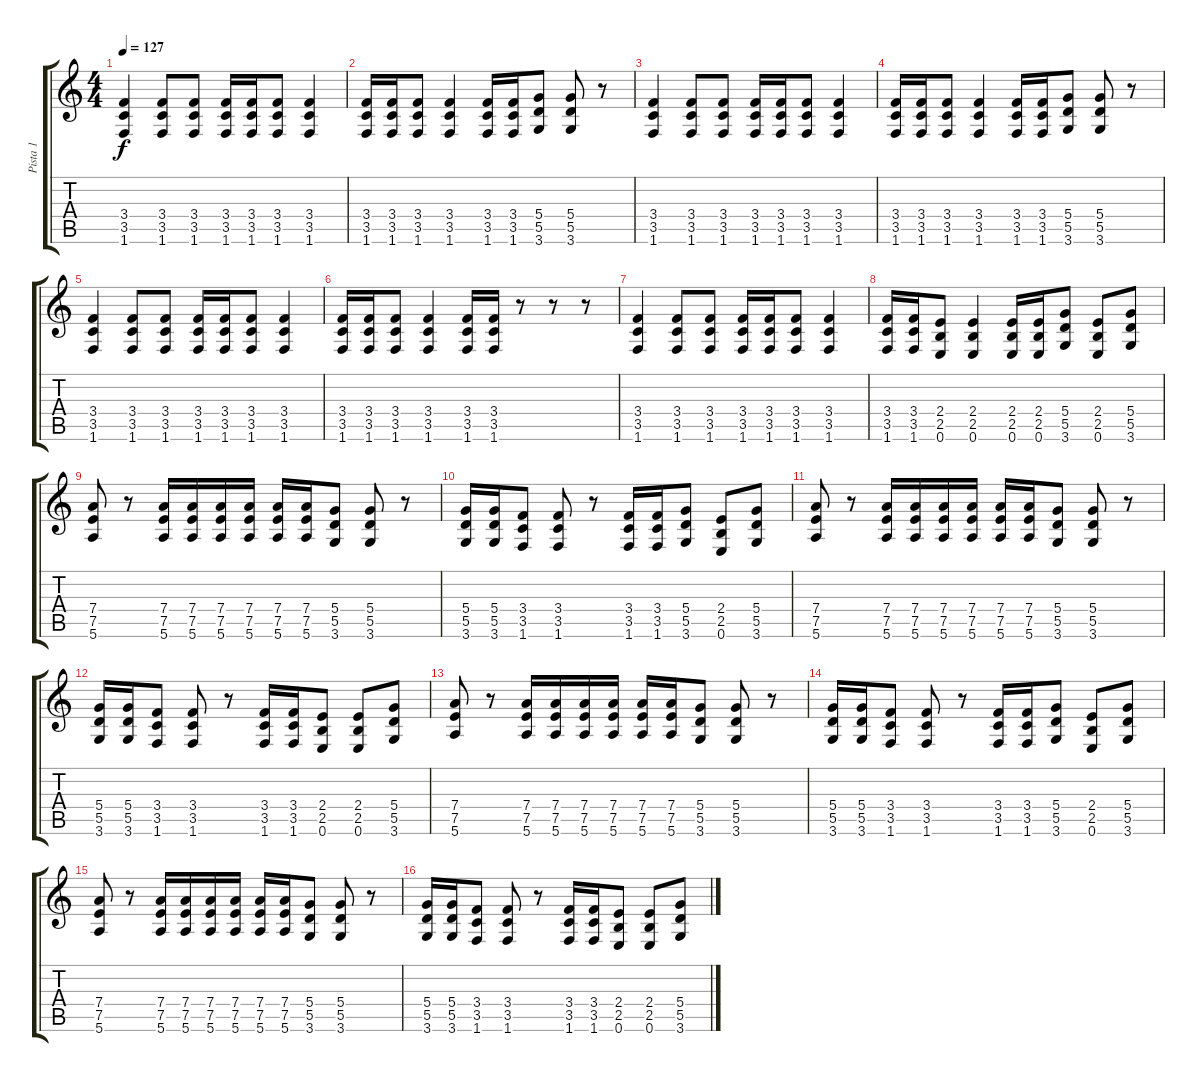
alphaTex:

\track ("Pista 1" "Pista 1") {instrument distortionguitar}
\staff {score tabs}
\tuning (E4 B3 G3 D3 A2 E2) {hide}
\ts (4 4)
\tempo 127
\clef g2
\ks c
(3.4 3.5 1.6).4{dy f} (3.4 3.5 1.6).8 (3.4 3.5 1.6).8 (3.4 3.5 1.6).16 (3.4 3.5 1.6).16 (3.4 3.5 1.6).8 (3.4 3.5 1.6).4 |
(3.4 3.5 1.6).16 (3.4 3.5 1.6).16 (3.4 3.5 1.6).8 (3.4 3.5 1.6).4 (3.4 3.5 1.6).16 (3.4 3.5 1.6).16 (5.4 5.5 3.6).8 (5.4 5.5 3.6).8 r.8 |
(3.4 3.5 1.6).4 (3.4 3.5 1.6).8 (3.4 3.5 1.6).8 (3.4 3.5 1.6).16 (3.4 3.5 1.6).16 (3.4 3.5 1.6).8 (3.4 3.5 1.6).4 |
(3.4 3.5 1.6).16 (3.4 3.5 1.6).16 (3.4 3.5 1.6).8 (3.4 3.5 1.6).4 (3.4 3.5 1.6).16 (3.4 3.5 1.6).16 (5.4 5.5 3.6).8 (5.4 5.5 3.6).8 r.8 |
(3.4 3.5 1.6).4 (3.4 3.5 1.6).8 (3.4 3.5 1.6).8 (3.4 3.5 1.6).16 (3.4 3.5 1.6).16 (3.4 3.5 1.6).8 (3.4 3.5 1.6).4 |
(3.4 3.5 1.6).16 (3.4 3.5 1.6).16 (3.4 3.5 1.6).8 (3.4 3.5 1.6).4 (3.4 3.5 1.6).16 (3.4 3.5 1.6).16 r.8 r.8 r.8 |
(3.4 3.5 1.6).4 (3.4 3.5 1.6).8 (3.4 3.5 1.6).8 (3.4 3.5 1.6).16 (3.4 3.5 1.6).16 (3.4 3.5 1.6).8 (3.4 3.5 1.6).4 |
(3.4 3.5 1.6).16 (3.4 3.5 1.6).16 (2.4 2.5 0.6).8 (2.4 2.5 0.6).4 (2.4 2.5 0.6).16 (2.4 2.5 0.6).16 (5.4 5.5 3.6).8 (2.4 2.5 0.6).8 (5.4 5.5 3.6).8 |
(7.4 7.5 5.6).8 r.8 (7.4 7.5 5.6).16 (7.4 7.5 5.6).16 (7.4 7.5 5.6).16 (7.4 7.5 5.6).16 (7.4 7.5 5.6).16 (7.4 7.5 5.6).16 (5.4 5.5 3.6).8 (5.4 5.5 3.6).8 r.8 |
(5.4 5.5 3.6).16 (5.4 5.5 3.6).16 (3.4 3.5 1.6).8 (3.4 3.5 1.6).8 r.8 (3.4 3.5 1.6).16 (3.4 3.5 1.6).16 (5.4 5.5 3.6).8 (2.4 2.5 0.6).8 (5.4 5.5 3.6).8 |
(7.4 7.5 5.6).8 r.8 (7.4 7.5 5.6).16 (7.4 7.5 5.6).16 (7.4 7.5 5.6).16 (7.4 7.5 5.6).16 (7.4 7.5 5.6).16 (7.4 7.5 5.6).16 (5.4 5.5 3.6).8 (5.4 5.5 3.6).8 r.8 |
(5.4 5.5 3.6).16 (5.4 5.5 3.6).16 (3.4 3.5 1.6).8 (3.4 3.5 1.6).8 r.8 (3.4 3.5 1.6).16 (3.4 3.5 1.6).16 (2.4 2.5 0.6).8 (2.4 2.5 0.6).8 (5.4 5.5 3.6).8 |
(7.4 7.5 5.6).8 r.8 (7.4 7.5 5.6).16 (7.4 7.5 5.6).16 (7.4 7.5 5.6).16 (7.4 7.5 5.6).16 (7.4 7.5 5.6).16 (7.4 7.5 5.6).16 (5.4 5.5 3.6).8 (5.4 5.5 3.6).8 r.8 |
(5.4 5.5 3.6).16 (5.4 5.5 3.6).16 (3.4 3.5 1.6).8 (3.4 3.5 1.6).8 r.8 (3.4 3.5 1.6).16 (3.4 3.5 1.6).16 (5.4 5.5 3.6).8 (2.4 2.5 0.6).8 (5.4 5.5 3.6).8 |
(7.4 7.5 5.6).8 r.8 (7.4 7.5 5.6).16 (7.4 7.5 5.6).16 (7.4 7.5 5.6).16 (7.4 7.5 5.6).16 (7.4 7.5 5.6).16 (7.4 7.5 5.6).16 (5.4 5.5 3.6).8 (5.4 5.5 3.6).8 r.8 |
(5.4 5.5 3.6).16 (5.4 5.5 3.6).16 (3.4 3.5 1.6).8 (3.4 3.5 1.6).8 r.8 (3.4 3.5 1.6).16 (3.4 3.5 1.6).16 (2.4 2.5 0.6).8 (2.4 2.5 0.6).8 (5.4 5.5 3.6).8
